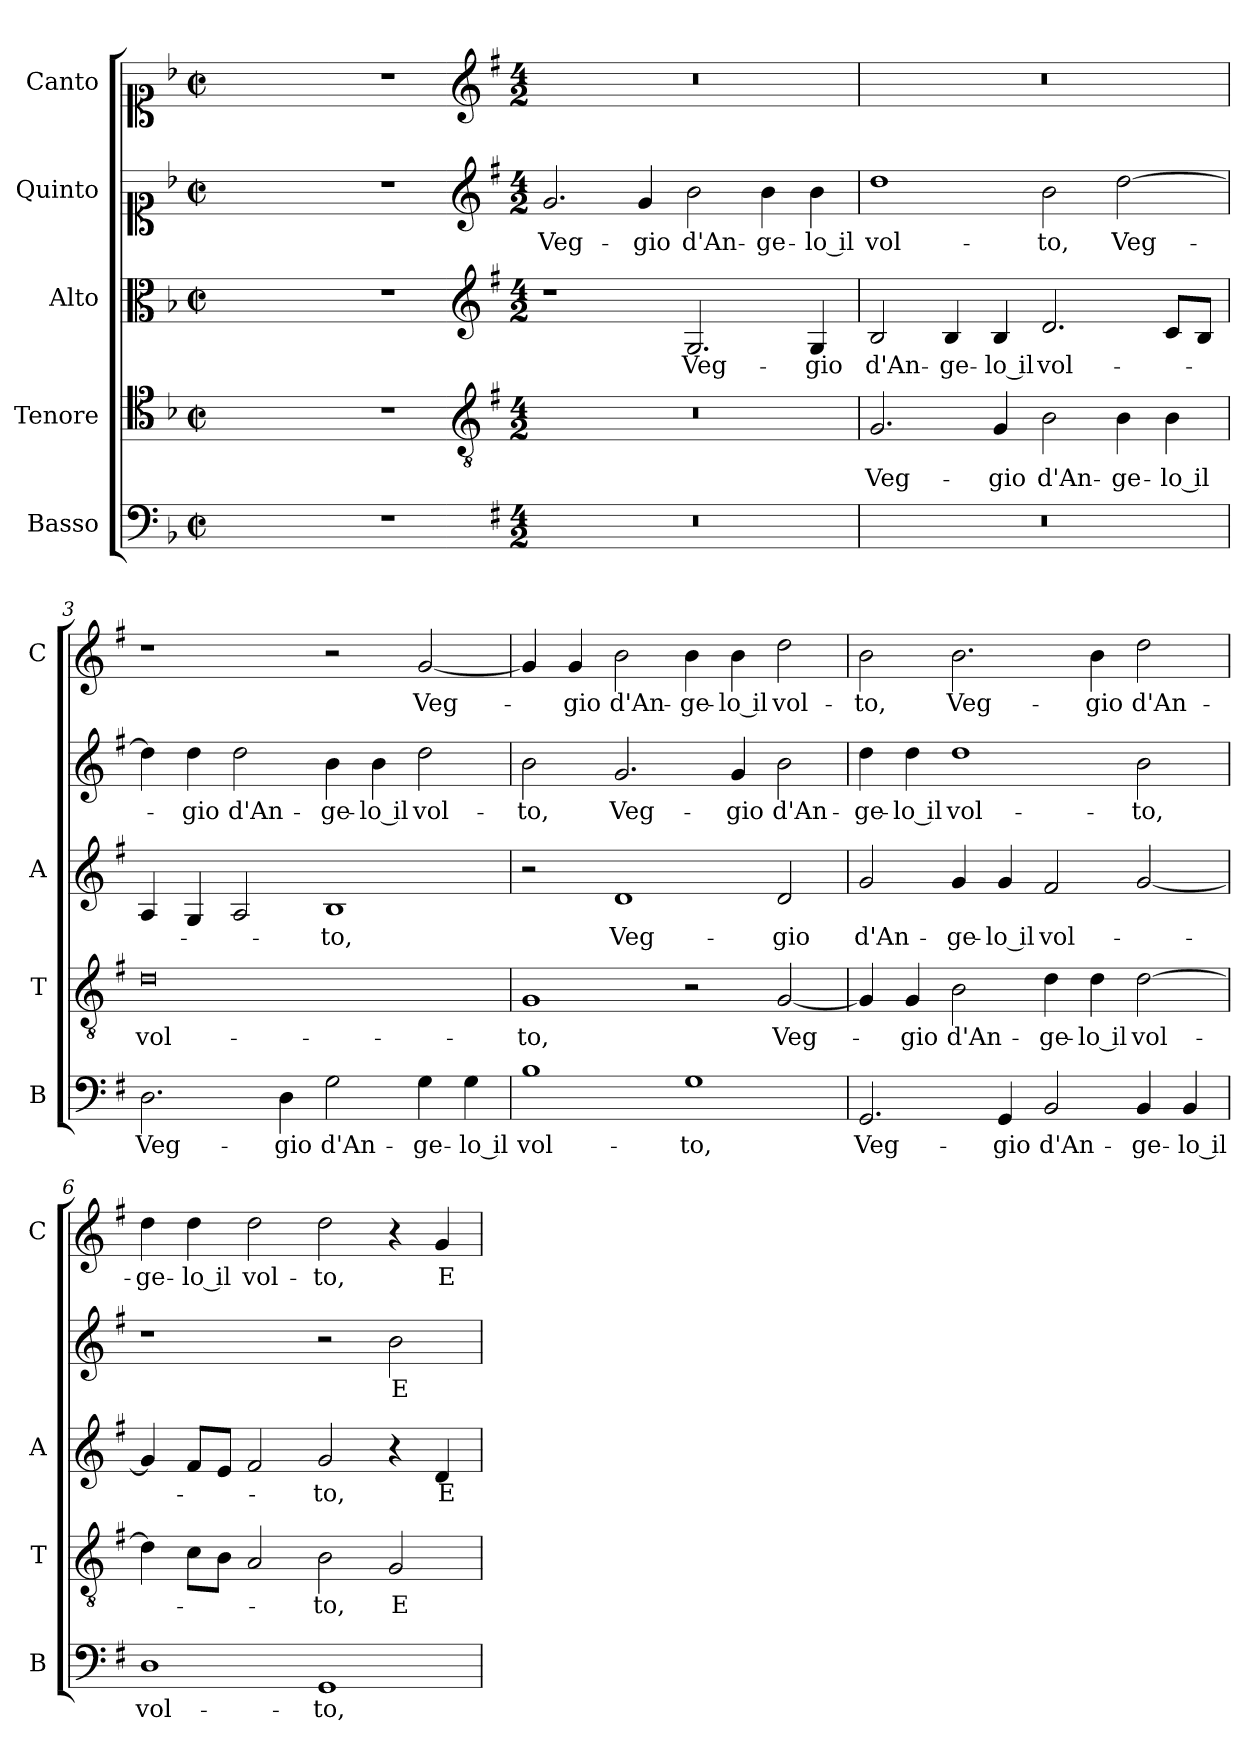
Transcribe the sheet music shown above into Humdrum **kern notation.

**kern	**text	**kern	**text	**kern	**text	**kern	**text	**kern	**text
*part5	*part5	*part4	*part4	*part3	*part3	*part2	*part2	*part1	*part1
*staff5	*staff5	*staff4	*staff4	*staff3	*staff3	*staff2	*staff2	*staff1	*staff1
*I"Basso	*	*I"Tenore	*	*I"Alto	*	*I"Quinto	*	*I"Canto	*
*I'B	*	*I'T	*	*I'A	*	*	*	*I'C	*
*clefF4	*	*clefC4	*	*clefC3	*	*clefC1	*	*clefC1	*
*k[b-]	*	*k[b-]	*	*k[b-]	*	*k[b-]	*	*k[b-]	*
*F:	*	*F:	*	*F:	*	*F:	*	*F:	*
*M2/2	*	*M2/2	*	*M2/2	*	*M2/2	*	*M2/2	*
*met(c|)	*	*met(c|)	*	*met(c|)	*	*met(c|)	*	*met(c|)	*
=	=	=	=	=	=	=	=	=	=
1ryy	.	1ryy	.	1ryy	.	1ryy	.	1ryy	.
=1X-	=1X-	=1X-	=1X-	=1X-	=1X-	=1X-	=1X-	=1X-	=1X-
1r	.	1r	.	1r	.	1r	.	1r	.
=1-	=1-	=1-	=1-	=1-	=1-	=1-	=1-	=1-	=1-
*	*	*clefGv2	*	*clefG2	*	*clefG2	*	*clefG2	*
*k[f#]	*	*k[f#]	*	*k[f#]	*	*k[f#]	*	*k[f#]	*
*G:	*	*G:	*	*G:	*	*G:	*	*G:	*
*M4/2	*	*M4/2	*	*M4/2	*	*M4/2	*	*M4/2	*
!	!	!	!	!	!	!	!LO:LY:b	!	!
0r	.	0r	.	1r	.	2.g/	Veg-	0r	.
!	!	!	!	!	!	!	!LO:LY:b	!	!
.	.	.	.	.	.	4g/	-gio	.	.
!	!	!	!	!	!LO:LY:b	!	!LO:LY:b	!	!
.	.	.	.	2.G/	Veg-	2b\	d'An-	.	.
!	!	!	!	!	!	!	!LO:LY:b	!	!
.	.	.	.	.	.	4b\	-ge-	.	.
!	!	!	!	!	!LO:LY:b	!	!LO:LY:b	!	!
.	.	.	.	4G/	-gio	4b\	-lo il	.	.
=2	=2	=2	=2	=2	=2	=2	=2	=2	=2
!	!	!	!LO:LY:b	!	!LO:LY:b	!	!LO:LY:b	!	!
0r	.	2.G/	Veg-	2B/	d'An-	1dd	vol-	0r	.
!	!	!	!	!	!LO:LY:b	!	!	!	!
.	.	.	.	4B/	-ge-	.	.	.	.
!	!	!	!LO:LY:b	!	!LO:LY:b	!	!	!	!
.	.	4G/	-gio	4B/	-lo il	.	.	.	.
!	!	!	!LO:LY:b	!	!LO:LY:b	!	!LO:LY:b	!	!
.	.	2B\	d'An-	2.d/	vol-	2b\	-to,	.	.
!	!	!	!LO:LY:b	!	!	!	!LO:LY:b	!	!
.	.	4B\	-ge-	.	.	[2dd\	Veg-	.	.
!	!	!	!LO:LY:b	!	!	!	!	!	!
.	.	4B\	-lo il	8c/L	.	.	.	.	.
.	.	.	.	8B/J	.	.	.	.	.
=3	=3	=3	=3	=3	=3	=3	=3	=3	=3
!	!LO:LY:b	!	!LO:LY:b	!	!	!	!	!	!
2.D\	Veg-	0d	vol-	4A/	.	4dd\]	.	1r	.
!	!	!	!	!	!	!	!LO:LY:b	!	!
.	.	.	.	4G/	.	4dd\	-gio	.	.
!	!	!	!	!	!	!	!LO:LY:b	!	!
.	.	.	.	2A/	.	2dd\	d'An-	.	.
!	!LO:LY:b	!	!	!	!	!	!	!	!
4D\	-gio	.	.	.	.	.	.	.	.
!	!LO:LY:b	!	!	!	!LO:LY:b	!	!LO:LY:b	!	!
2G\	d'An-	.	.	1B	-to,	4b\	-ge-	2r	.
!	!	!	!	!	!	!	!LO:LY:b	!	!
.	.	.	.	.	.	4b\	-lo il	.	.
!	!LO:LY:b	!	!	!	!	!	!LO:LY:b	!	!LO:LY:b
4G\	-ge-	.	.	.	.	2dd\	vol-	[2g/	Veg-
!	!LO:LY:b	!	!	!	!	!	!	!	!
4G\	-lo il	.	.	.	.	.	.	.	.
!!LO:LB:g=z
=4	=4	=4	=4	=4	=4	=4	=4	=4	=4
!	!LO:LY:b	!	!LO:LY:b	!	!	!	!LO:LY:b	!	!
1B	vol-	1G	-to,	2r	.	2b\	-to,	4g/]	.
!	!	!	!	!	!	!	!	!	!LO:LY:b
.	.	.	.	.	.	.	.	4g/	-gio
!	!	!	!	!	!LO:LY:b	!	!LO:LY:b	!	!LO:LY:b
.	.	.	.	1d	Veg-	2.g/	Veg-	2b\	d'An-
!	!LO:LY:b	!	!	!	!	!	!	!	!LO:LY:b
1G	-to,	2r	.	.	.	.	.	4b\	-ge-
!	!	!	!	!	!	!	!LO:LY:b	!	!LO:LY:b
.	.	.	.	.	.	4g/	-gio	4b\	-lo il
!	!	!	!LO:LY:b	!	!LO:LY:b	!	!LO:LY:b	!	!LO:LY:b
.	.	[2G/	Veg-	2d/	-gio	2b\	d'An-	2dd\	vol-
=5	=5	=5	=5	=5	=5	=5	=5	=5	=5
!	!LO:LY:b	!	!	!	!LO:LY:b	!	!LO:LY:b	!	!LO:LY:b
2.GG/	Veg-	4G/]	.	2g/	d'An-	4dd\	-ge-	2b\	-to,
!	!	!	!LO:LY:b	!	!	!	!LO:LY:b	!	!
.	.	4G/	-gio	.	.	4dd\	-lo il	.	.
!	!	!	!LO:LY:b	!	!LO:LY:b	!	!LO:LY:b	!	!LO:LY:b
.	.	2B\	d'An-	4g/	-ge-	1dd	vol-	2.b\	Veg-
!	!LO:LY:b	!	!	!	!LO:LY:b	!	!	!	!
4GG/	-gio	.	.	4g/	-lo il	.	.	.	.
!	!LO:LY:b	!	!LO:LY:b	!	!LO:LY:b	!	!	!	!
2BB/	d'An-	4d\	-ge-	2f#/	vol-	.	.	.	.
!	!	!	!LO:LY:b	!	!	!	!	!	!LO:LY:b
.	.	4d\	-lo il	.	.	.	.	4b\	-gio
!	!LO:LY:b	!	!LO:LY:b	!	!	!	!LO:LY:b	!	!LO:LY:b
4BB/	-ge-	[2d\	vol-	[2g/	.	2b\	-to,	2dd\	d'An-
!	!LO:LY:b	!	!	!	!	!	!	!	!
4BB/	-lo il	.	.	.	.	.	.	.	.
=6	=6	=6	=6	=6	=6	=6	=6	=6	=6
!	!LO:LY:b	!	!	!	!	!	!	!	!LO:LY:b
1D	vol-	4d\]	.	4g/]	.	1r	.	4dd\	-ge-
!	!	!	!	!	!	!	!	!	!LO:LY:b
.	.	8c\L	.	8f#/L	.	.	.	4dd\	-lo il
.	.	8B\J	.	8e/J	.	.	.	.	.
!	!	!	!	!	!	!	!	!	!LO:LY:b
.	.	2A/	.	2f#/	.	.	.	2dd\	vol-
!	!LO:LY:b	!	!LO:LY:b	!	!LO:LY:b	!	!	!	!LO:LY:b
1GG	-to,	2B\	-to,	2g/	-to,	2r	.	2dd\	-to,
!	!	!	!LO:LY:b	!	!	!	!LO:LY:b	!	!
.	.	2G/	E	4r	.	2b\	E	4r	.
!	!	!	!	!	!LO:LY:b	!	!	!	!LO:LY:b
.	.	.	.	4d/	E	.	.	4g/	E
=	=	=	=	=	=	=	=	=	=
*-	*-	*-	*-	*-	*-	*-	*-	*-	*-
